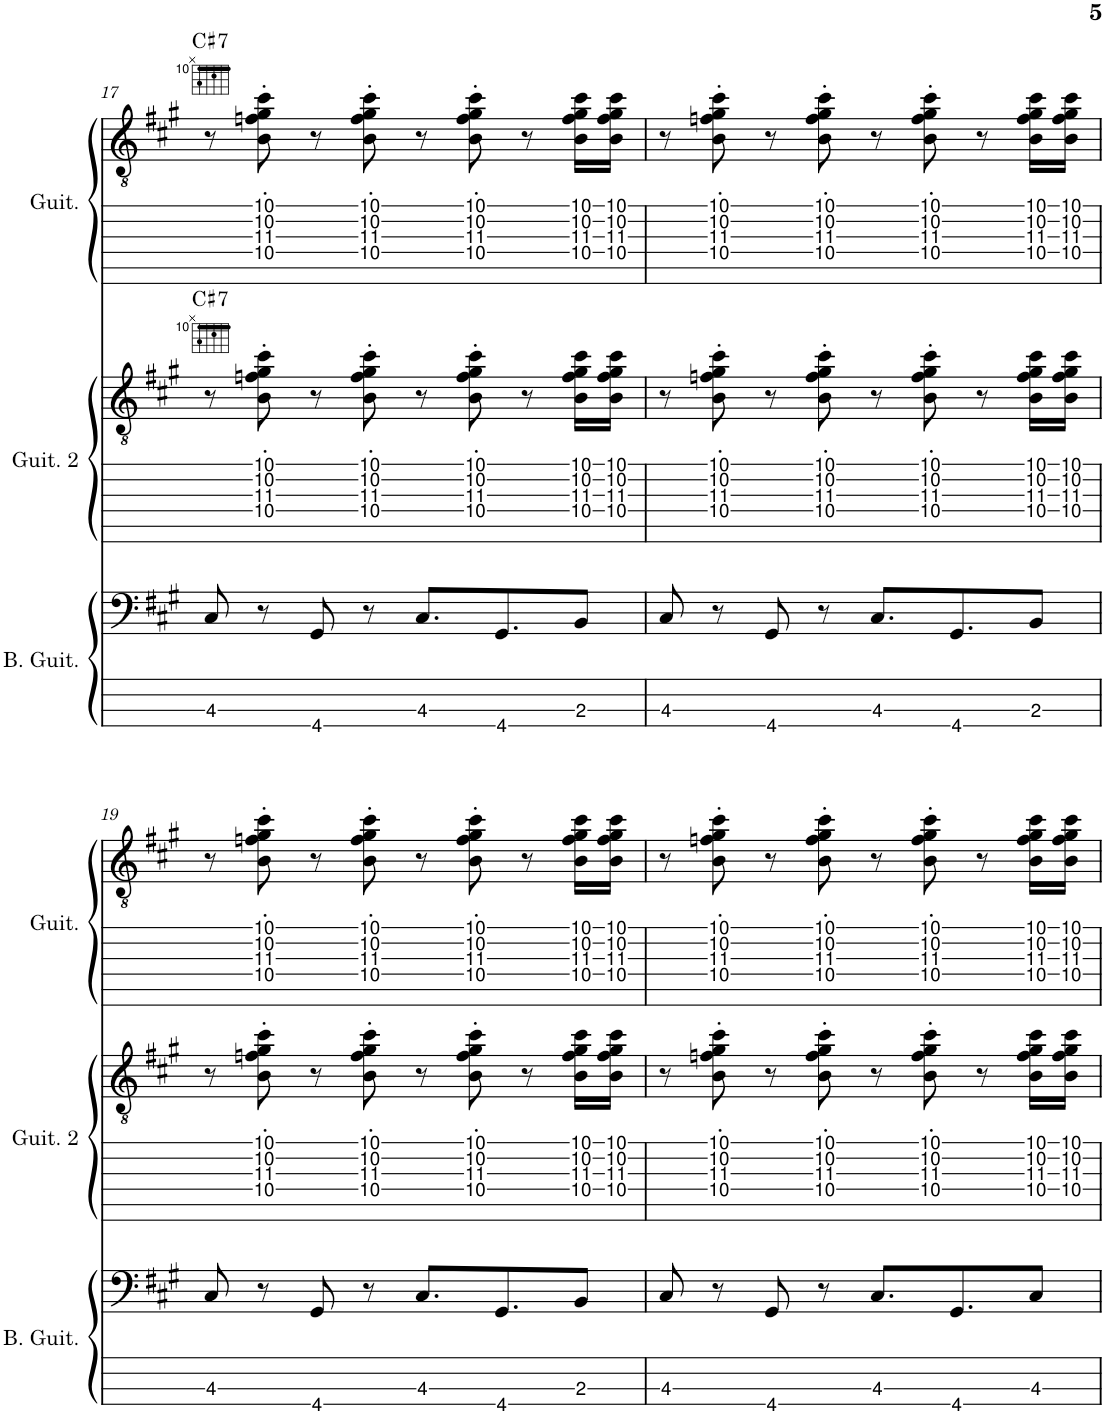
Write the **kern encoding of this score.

**kern	**kern	**kern	**kern	**harte	**kern	**kern	**harte
*part3	*part3	*part2	*part2	*part2	*part1	*part1	*part1
*staff6	*staff5	*staff4	*staff3	*	*staff2	*staff1	*
*I"Bass Guitar	*	*I"Guitar (rythm)	*	*	*I"Guitar (solo)	*	*
*I'B. Guit.	*	*I'Guit. 2	*	*	*I'Guit.	*	*
!!LO:PB:g=z
*	*clefF4	*	*clefGv2	*	*	*clefGv2	*
*Trd7c12	*Trd7c12	*	*	*	*	*	*
*k[f#c#g#]	*k[f#c#g#]	*k[f#c#g#]	*k[f#c#g#]	*	*k[f#c#g#]	*k[f#c#g#]	*
*M4/4	*M4/4	*M4/4	*M4/4	*	*M4/4	*M4/4	*
=17	=17	=17	=17	=17	=17	=17	=17
!	!	!	!	!LO:H:kt=7	!	!	!LO:H:kt=7
8C#	8C#/	8r	8r	C#:7	8r	8r	C#:7
8r	8r	8B' 8fn' 8g#' 8cc#'	8B\' 8fn\' 8g#\' 8cc#\'	.	8B' 8f' 8g#' 8cc#'	8B\' 8fn\' 8g#\' 8cc#\'	.
8GG#	8GG#/	8r	8r	.	8r	8r	.
8r	8r	8B' 8f' 8g#' 8cc#'	8B\' 8f\' 8g#\' 8cc#\'	.	8B' 8fn' 8g#' 8cc#'	8B\' 8f\' 8g#\' 8cc#\'	.
8.C#L	8.C#/L	8r	8r	.	8r	8r	.
.	.	8B' 8f' 8g#' 8cc#'	8B\' 8f\' 8g#\' 8cc#\'	.	8B' 8fn' 8g#' 8cc#'	8B\' 8f\' 8g#\' 8cc#\'	.
8.GG#J	8.GG#/	.	.	.	.	.	.
.	.	8r	8r	.	8r	8r	.
8BBJ	8BB/J	16B\ 16f\ 16g#\ 16cc#\LL	16B\ 16f\ 16g#\ 16cc#\LL	.	16B\ 16fn\ 16g#\ 16cc#\LL	16B\ 16f\ 16g#\ 16cc#\LL	.
.	.	16B\ 16f\ 16g#\ 16cc#\JJ	16B\ 16f\ 16g#\ 16cc#\JJ	.	16B\ 16f\ 16g#\ 16cc#\JJ	16B\ 16f\ 16g#\ 16cc#\JJ	.
=18	=18	=18	=18	=18	=18	=18	=18
8C#	8C#/	8r	8r	.	8r	8r	.
8r	8r	8B' 8fn' 8g#' 8cc#'	8B\' 8fn\' 8g#\' 8cc#\'	.	8B' 8f' 8g#' 8cc#'	8B\' 8fn\' 8g#\' 8cc#\'	.
8GG#	8GG#/	8r	8r	.	8r	8r	.
8r	8r	8B' 8f' 8g#' 8cc#'	8B\' 8f\' 8g#\' 8cc#\'	.	8B' 8fn' 8g#' 8cc#'	8B\' 8f\' 8g#\' 8cc#\'	.
8.C#L	8.C#/L	8r	8r	.	8r	8r	.
.	.	8B' 8f' 8g#' 8cc#'	8B\' 8f\' 8g#\' 8cc#\'	.	8B' 8fn' 8g#' 8cc#'	8B\' 8f\' 8g#\' 8cc#\'	.
8.GG#J	8.GG#/	.	.	.	.	.	.
.	.	8r	8r	.	8r	8r	.
8BBJ	8BB/J	16B\ 16f\ 16g#\ 16cc#\LL	16B\ 16f\ 16g#\ 16cc#\LL	.	16B\ 16fn\ 16g#\ 16cc#\LL	16B\ 16f\ 16g#\ 16cc#\LL	.
.	.	16B\ 16f\ 16g#\ 16cc#\JJ	16B\ 16f\ 16g#\ 16cc#\JJ	.	16B\ 16f\ 16g#\ 16cc#\JJ	16B\ 16f\ 16g#\ 16cc#\JJ	.
!!LO:LB:g=z
=19	=19	=19	=19	=19	=19	=19	=19
8C#	8C#/	8r	8r	.	8r	8r	.
8r	8r	8B' 8fn' 8g#' 8cc#'	8B\' 8fn\' 8g#\' 8cc#\'	.	8B' 8f' 8g#' 8cc#'	8B\' 8fn\' 8g#\' 8cc#\'	.
8GG#	8GG#/	8r	8r	.	8r	8r	.
8r	8r	8B' 8f' 8g#' 8cc#'	8B\' 8f\' 8g#\' 8cc#\'	.	8B' 8fn' 8g#' 8cc#'	8B\' 8f\' 8g#\' 8cc#\'	.
8.C#L	8.C#/L	8r	8r	.	8r	8r	.
.	.	8B' 8f' 8g#' 8cc#'	8B\' 8f\' 8g#\' 8cc#\'	.	8B' 8fn' 8g#' 8cc#'	8B\' 8f\' 8g#\' 8cc#\'	.
8.GG#J	8.GG#/	.	.	.	.	.	.
.	.	8r	8r	.	8r	8r	.
8BBJ	8BB/J	16B\ 16f\ 16g#\ 16cc#\LL	16B\ 16f\ 16g#\ 16cc#\LL	.	16B\ 16fn\ 16g#\ 16cc#\LL	16B\ 16f\ 16g#\ 16cc#\LL	.
.	.	16B\ 16f\ 16g#\ 16cc#\JJ	16B\ 16f\ 16g#\ 16cc#\JJ	.	16B\ 16f\ 16g#\ 16cc#\JJ	16B\ 16f\ 16g#\ 16cc#\JJ	.
=20	=20	=20	=20	=20	=20	=20	=20
8C#	8C#/	8r	8r	.	8r	8r	.
8r	8r	8B' 8fn' 8g#' 8cc#'	8B\' 8fn\' 8g#\' 8cc#\'	.	8B' 8f' 8g#' 8cc#'	8B\' 8fn\' 8g#\' 8cc#\'	.
8GG#	8GG#/	8r	8r	.	8r	8r	.
8r	8r	8B' 8f' 8g#' 8cc#'	8B\' 8f\' 8g#\' 8cc#\'	.	8B' 8fn' 8g#' 8cc#'	8B\' 8f\' 8g#\' 8cc#\'	.
8.C#L	8.C#/L	8r	8r	.	8r	8r	.
.	.	8B' 8f' 8g#' 8cc#'	8B\' 8f\' 8g#\' 8cc#\'	.	8B' 8fn' 8g#' 8cc#'	8B\' 8f\' 8g#\' 8cc#\'	.
8.GG#J	8.GG#/	.	.	.	.	.	.
.	.	8r	8r	.	8r	8r	.
8C#J	8C#/J	16B\ 16f\ 16g#\ 16cc#\LL	16B\ 16f\ 16g#\ 16cc#\LL	.	16B\ 16fn\ 16g#\ 16cc#\LL	16B\ 16f\ 16g#\ 16cc#\LL	.
.	.	16B\ 16f\ 16g#\ 16cc#\JJ	16B\ 16f\ 16g#\ 16cc#\JJ	.	16B\ 16f\ 16g#\ 16cc#\JJ	16B\ 16f\ 16g#\ 16cc#\JJ	.
=	=	=	=	=	=	=	=
*-	*-	*-	*-	*-	*-	*-	*-
